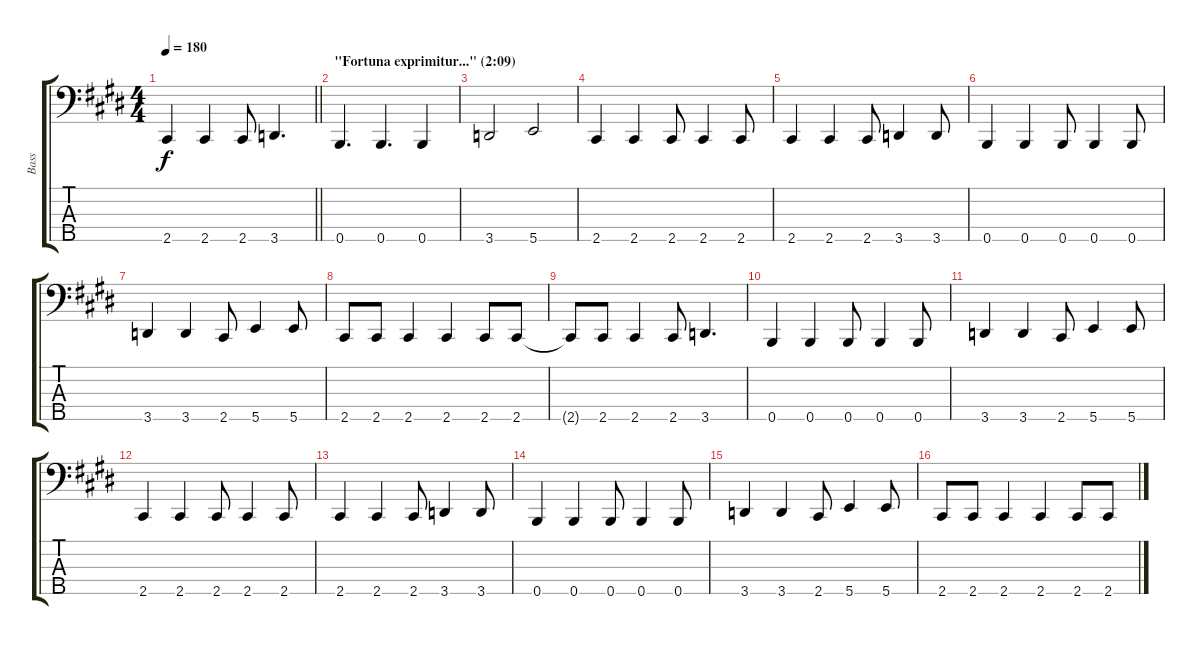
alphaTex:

\track ("Bass" "Bass") {instrument electricbassfinger}
\staff {score tabs}
\tuning (G2 D2 A1 E1 B0) {hide}
\ts (4 4)
\tempo 180
\clef f4
\barLineRight lightlight
\ks c#minor
2.5.4{dy f} 2.5.4 2.5.8 3.5.4{d} |
\section ("" "\"Fortuna exprimitur...\" (2:09)")
0.5.4{d} 0.5.4{d} 0.5.4 |
3.5.2 5.5.2 |
2.5.4 2.5.4 2.5.8 2.5.4 2.5.8 |
2.5.4 2.5.4 2.5.8 3.5.4 3.5.8 |
0.5.4 0.5.4 0.5.8 0.5.4 0.5.8 |
3.5.4 3.5.4 2.5.8 5.5.4 5.5.8 |
2.5.8 2.5.8 2.5.4 2.5.4 2.5.8 2.5.8 |
2.5{t}.8 2.5.8 2.5.4 2.5.8 3.5.4{d} |
0.5.4 0.5.4 0.5.8 0.5.4 0.5.8 |
3.5.4 3.5.4 2.5.8 5.5.4 5.5.8 |
2.5.4 2.5.4 2.5.8 2.5.4 2.5.8 |
2.5.4 2.5.4 2.5.8 3.5.4 3.5.8 |
0.5.4 0.5.4 0.5.8 0.5.4 0.5.8 |
3.5.4 3.5.4 2.5.8 5.5.4 5.5.8 |
2.5.8 2.5.8 2.5.4 2.5.4 2.5.8 2.5.8
